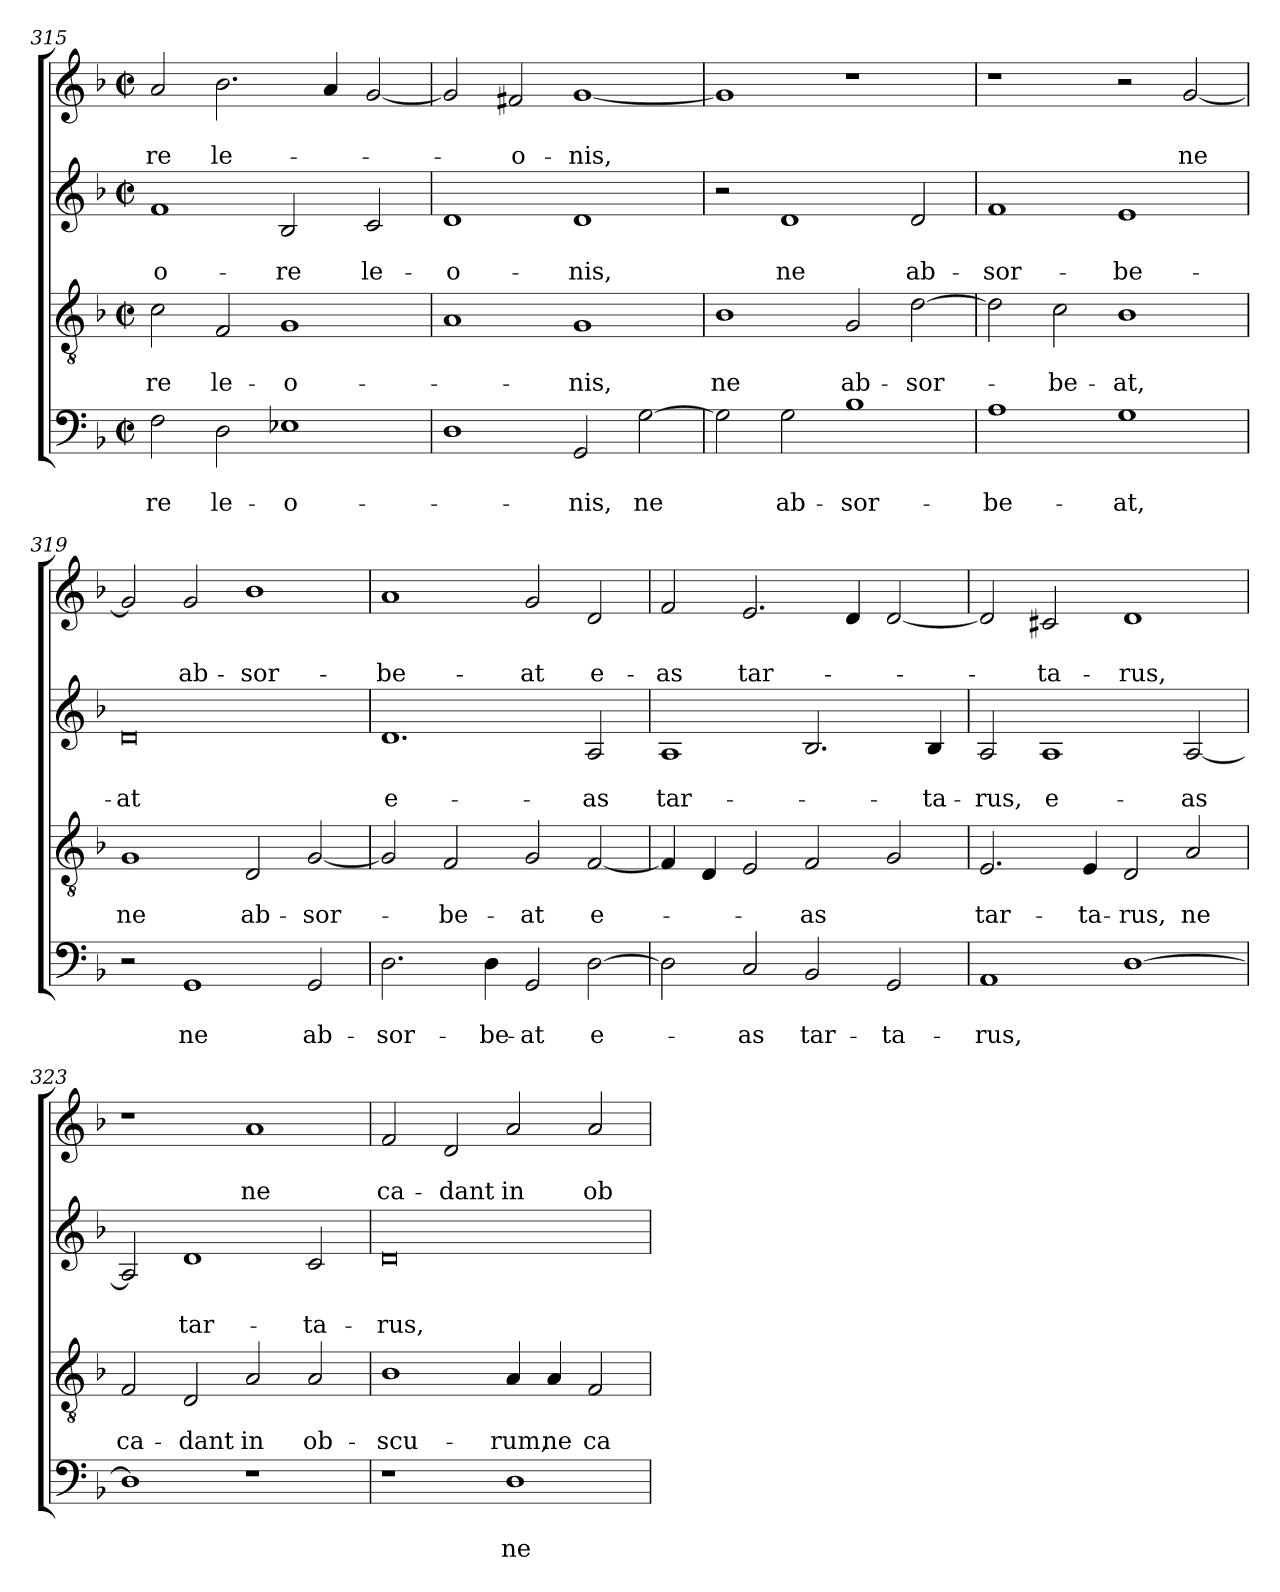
**kern	**text	**text	**kern	**text	**text	**kern	**text	**text	**kern	**text	**text
*part4	*part4	*part4	*part3	*part3	*part3	*part2	*part2	*part2	*part1	*part1	*part1
*staff4	*staff4	*staff4	*staff3	*staff3	*staff3	*staff2	*staff2	*staff2	*staff1	*staff1	*staff1
*clefF4	*	*	*clefGv2	*	*	*clefG2	*	*	*clefG2	*	*
*k[b-]	*	*	*k[b-]	*	*	*k[b-]	*	*	*k[b-]	*	*
*F:	*	*	*F:	*	*	*F:	*	*	*F:	*	*
*M2/2	*	*	*M2/2	*	*	*M2/2	*	*	*M2/2	*	*
*met(c|)	*	*	*met(c|)	*	*	*met(c|)	*	*	*met(c|)	*	*
=315	=315	=315	=315	=315	=315	=315	=315	=315	=315	=315	=315
!	!	!LO:LY:b	!	!	!LO:LY:b	!	!	!LO:LY:b	!	!	!LO:LY:b
2F\	.	-re	2c\	.	-re	1f	.	o-	2a/	.	-re
!	!	!LO:LY:b	!	!	!LO:LY:b	!	!	!	!	!	!LO:LY:b
2D\	.	le-	2F/	.	le-	.	.	.	2.b-\	.	le-
!	!	!LO:LY:b	!	!	!LO:LY:b	!	!	!LO:LY:b	!	!	!
1E-X	.	-o-	1G	.	-o-	2B-/	.	-re	.	.	.
.	.	.	.	.	.	.	.	.	4a/	.	.
!	!	!	!	!	!	!	!	!LO:LY:b	!	!	!
.	.	.	.	.	.	2c/	.	le-	[2g/	.	.
=316	=316	=316	=316	=316	=316	=316	=316	=316	=316	=316	=316
!	!	!	!	!	!	!	!	!LO:LY:b	!	!	!
1D	.	.	1A	.	.	1d	.	-o-	2g/]	.	.
!	!	!	!	!	!	!	!	!	!	!	!LO:LY:b
.	.	.	.	.	.	.	.	.	2f#X/	.	-o-
!	!	!LO:LY:b	!	!	!LO:LY:b	!	!	!LO:LY:b	!	!	!LO:LY:b
2GG/	.	-nis,	1G	.	-nis,	1d	.	-nis,	[1g	.	-nis,
!	!	!LO:LY:b	!	!	!	!	!	!	!	!	!
[2G\	.	ne	.	.	.	.	.	.	.	.	.
=317	=317	=317	=317	=317	=317	=317	=317	=317	=317	=317	=317
!	!	!	!	!	!LO:LY:b	!	!	!	!	!	!
2G\]	.	.	1B-	.	ne	2r	.	.	1g]	.	.
!	!	!LO:LY:b	!	!	!	!	!	!LO:LY:b	!	!	!
2G\	.	ab-	.	.	.	1d	.	ne	.	.	.
!	!	!LO:LY:b	!	!	!LO:LY:b	!	!	!	!	!	!
1B-	.	-sor-	2G/	.	ab-	.	.	.	1r	.	.
!	!	!	!	!	!LO:LY:b	!	!	!LO:LY:b	!	!	!
.	.	.	[2d\	.	-sor-	2d/	.	ab-	.	.	.
!!LO:LB:g=z
=318	=318	=318	=318	=318	=318	=318	=318	=318	=318	=318	=318
!	!	!LO:LY:b	!	!	!	!	!	!LO:LY:b	!	!	!
1A	.	-be-	2d\]	.	.	1f	.	-sor-	1r	.	.
!	!	!	!	!	!LO:LY:b	!	!	!	!	!	!
.	.	.	2c\	.	-be-	.	.	.	.	.	.
!	!	!LO:LY:b	!	!	!LO:LY:b	!	!	!LO:LY:b	!	!	!
1G	.	-at,	1B-	.	-at,	1e	.	-be-	2r	.	.
!	!	!	!	!	!	!	!	!	!	!	!LO:LY:b
.	.	.	.	.	.	.	.	.	[2g/	.	ne
=319	=319	=319	=319	=319	=319	=319	=319	=319	=319	=319	=319
!	!	!	!	!	!LO:LY:b	!	!	!LO:LY:b	!	!	!
2r	.	.	1G	.	ne	0d	.	-at	2g/]	.	.
!	!	!LO:LY:b	!	!	!	!	!	!	!	!	!LO:LY:b
1GG	.	ne	.	.	.	.	.	.	2g/	.	ab-
!	!	!	!	!	!LO:LY:b	!	!	!	!	!	!LO:LY:b
.	.	.	2D/	.	ab-	.	.	.	1b-	.	-sor-
!	!	!LO:LY:b	!	!	!LO:LY:b	!	!	!	!	!	!
2GG/	.	ab-	[2G/	.	-sor-	.	.	.	.	.	.
=320	=320	=320	=320	=320	=320	=320	=320	=320	=320	=320	=320
!	!	!LO:LY:b	!	!	!	!	!	!LO:LY:b	!	!	!LO:LY:b
2.D\	.	-sor-	2G/]	.	.	1.d	.	e-	1a	.	-be-
!	!	!	!	!	!LO:LY:b	!	!	!	!	!	!
.	.	.	2F/	.	-be-	.	.	.	.	.	.
!	!	!LO:LY:b	!	!	!	!	!	!	!	!	!
4D\	.	-be-	.	.	.	.	.	.	.	.	.
!	!	!LO:LY:b	!	!	!LO:LY:b	!	!	!	!	!	!LO:LY:b
2GG/	.	-at	2G/	.	-at	.	.	.	2g/	.	-at
!	!	!LO:LY:b	!	!	!LO:LY:b	!	!	!LO:LY:b	!	!	!LO:LY:b
[2D\	.	e-	[2F/	.	e-	2A/	.	-as	2d/	.	e-
=321	=321	=321	=321	=321	=321	=321	=321	=321	=321	=321	=321
!	!	!	!	!	!	!	!	!LO:LY:b	!	!	!LO:LY:b
2D\]	.	.	4F/]	.	.	1A	.	tar-	2f/	.	-as
.	.	.	4D/	.	.	.	.	.	.	.	.
!	!	!LO:LY:b	!	!	!	!	!	!	!	!	!LO:LY:b
2C/	.	-as	2E/	.	.	.	.	.	2.e/	.	tar-
!	!	!LO:LY:b	!	!	!LO:LY:b	!	!	!	!	!	!
2BB-/	.	tar-	2F/	.	-as	2.B-/	.	.	.	.	.
.	.	.	.	.	.	.	.	.	4d/	.	.
!	!	!LO:LY:b	!	!	!	!	!	!	!	!	!
2GG/	.	-ta-	2G/	.	.	.	.	.	[2d/	.	.
!	!	!	!	!	!	!	!	!LO:LY:b	!	!	!
.	.	.	.	.	.	4B-/	.	-ta-	.	.	.
=322	=322	=322	=322	=322	=322	=322	=322	=322	=322	=322	=322
!	!	!LO:LY:b	!	!	!LO:LY:b	!	!	!LO:LY:b	!	!	!
1AA	.	-rus,	2.E/	.	tar-	2A/	.	-rus,	2d/]	.	.
!	!	!	!	!	!	!	!	!LO:LY:b	!	!	!LO:LY:b
.	.	.	.	.	.	1A	.	e-	2c#X/	.	-ta-
!	!	!	!	!	!LO:LY:b	!	!	!	!	!	!
.	.	.	4E/	.	-ta-	.	.	.	.	.	.
!	!	!	!	!	!LO:LY:b	!	!	!	!	!	!LO:LY:b
[1D	.	.	2D/	.	-rus,	.	.	.	1d	.	-rus,
!	!	!	!	!	!LO:LY:b	!	!	!LO:LY:b	!	!	!
.	.	.	2A/	.	ne	[2A/	.	-as	.	.	.
!!LO:LB:g=z
=323	=323	=323	=323	=323	=323	=323	=323	=323	=323	=323	=323
!	!	!	!	!	!LO:LY:b	!	!	!	!	!	!
1D]	.	.	2F/	.	ca-	2A/]	.	.	1r	.	.
!	!	!	!	!	!LO:LY:b	!	!	!LO:LY:b	!	!	!
.	.	.	2D/	.	-dant	1d	.	tar-	.	.	.
!	!	!	!	!	!LO:LY:b	!	!	!	!	!	!LO:LY:b
1r	.	.	2A/	.	in	.	.	.	1a	.	ne
!	!	!	!	!	!LO:LY:b	!	!	!LO:LY:b	!	!	!
.	.	.	2A/	.	ob-	2c/	.	-ta-	.	.	.
=324	=324	=324	=324	=324	=324	=324	=324	=324	=324	=324	=324
!	!	!	!	!	!LO:LY:b	!	!	!LO:LY:b	!	!	!LO:LY:b
1r	.	.	1B-	.	-scu-	0d	.	-rus,	2f/	.	ca-
!	!	!	!	!	!	!	!	!	!	!	!LO:LY:b
.	.	.	.	.	.	.	.	.	2d/	.	-dant
!	!	!LO:LY:b	!	!	!LO:LY:b	!	!	!	!	!	!LO:LY:b
1D	.	ne	4A/	.	-rum,	.	.	.	2a/	.	in
!	!	!	!	!	!LO:LY:b	!	!	!	!	!	!
.	.	.	4A/	.	ne	.	.	.	.	.	.
!	!	!	!	!	!LO:LY:b	!	!	!	!	!	!LO:LY:b
.	.	.	2F/	.	ca-	.	.	.	2a/	.	ob-
=	=	=	=	=	=	=	=	=	=	=	=
*-	*-	*-	*-	*-	*-	*-	*-	*-	*-	*-	*-
